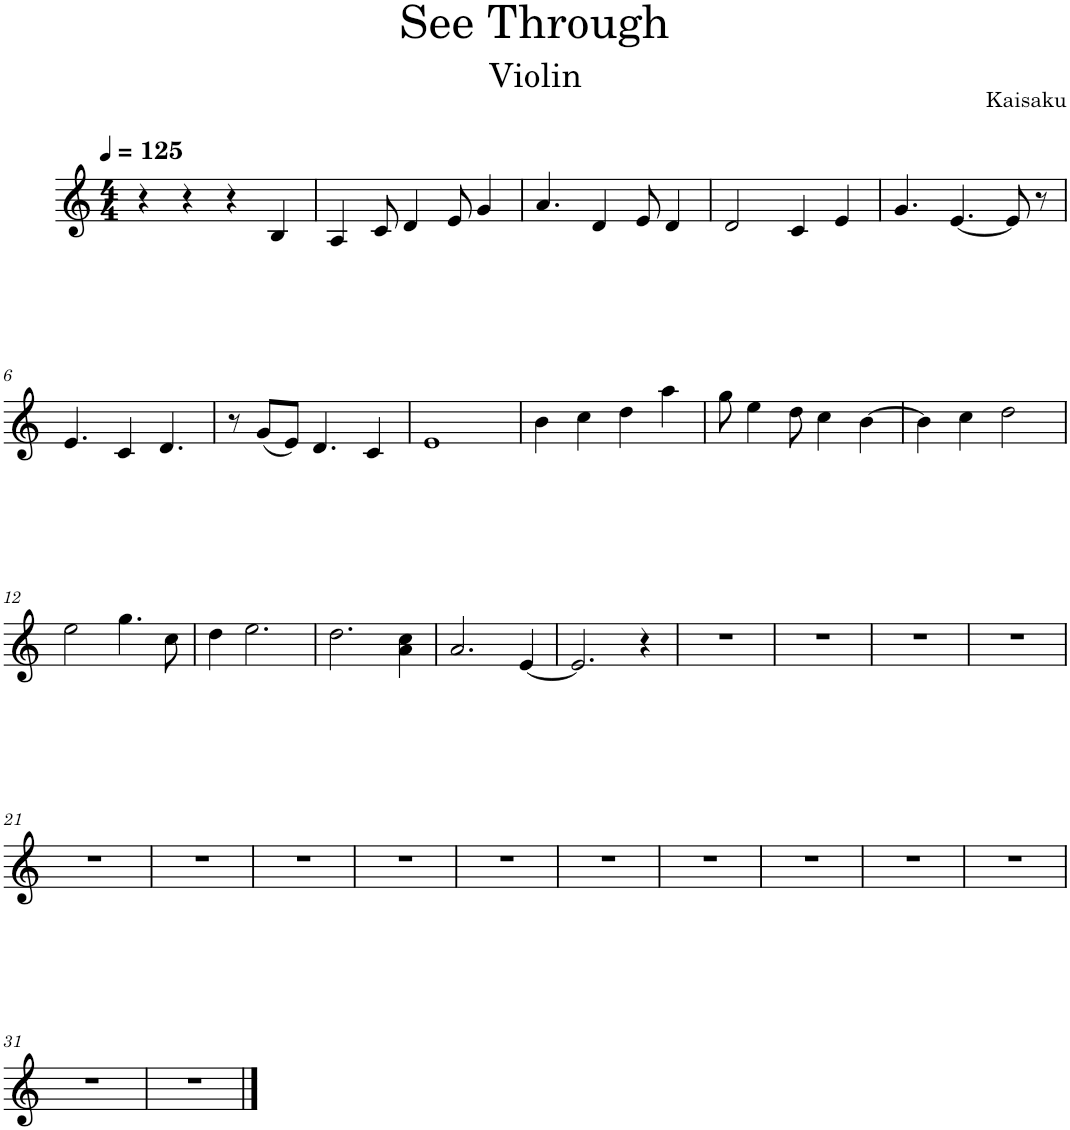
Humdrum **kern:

**kern
*part1
*staff1
*I"Violin
*I'Vln.
*clefG2
*k[]
*M4/4
*MM125
=1
4r
4r
4r
4B/
=2
4A/
8c/
4d/
8e/
4g/
=3
4.a/
4d/
8e/
4d/
=4
2d/
4c/
4e/
=5
4.g/
[4.e/
8e/]
8r
!!LO:LB:g=z
=6
4.e/
4c/
4.d/
=7
8r
(8g/L
8e/J)
4.d/
4c/
=8
1e
=9
4b\
4cc\
4dd\
4aa\
=10
8gg\
4ee\
8dd\
4cc\
[4b\
=11
4b\]
4cc\
2dd\
!!LO:LB:g=z
=12
2ee\
4.gg\
8cc\
=13
4dd\
2.ee\
=14
2.dd\
4a\ 4cc\
=15
2.a/
[4e/
=16
2.e/]
4r
=17
1r
=18
1r
=19
1r
=20
1r
!!LO:LB:g=z
=21
1r
=22
1r
=23
1r
=24
1r
=25
1r
=26
1r
=27
1r
=28
1r
=29
1r
=30
1r
!!LO:LB:g=z
=31
1r
=32
1r
==
*-
